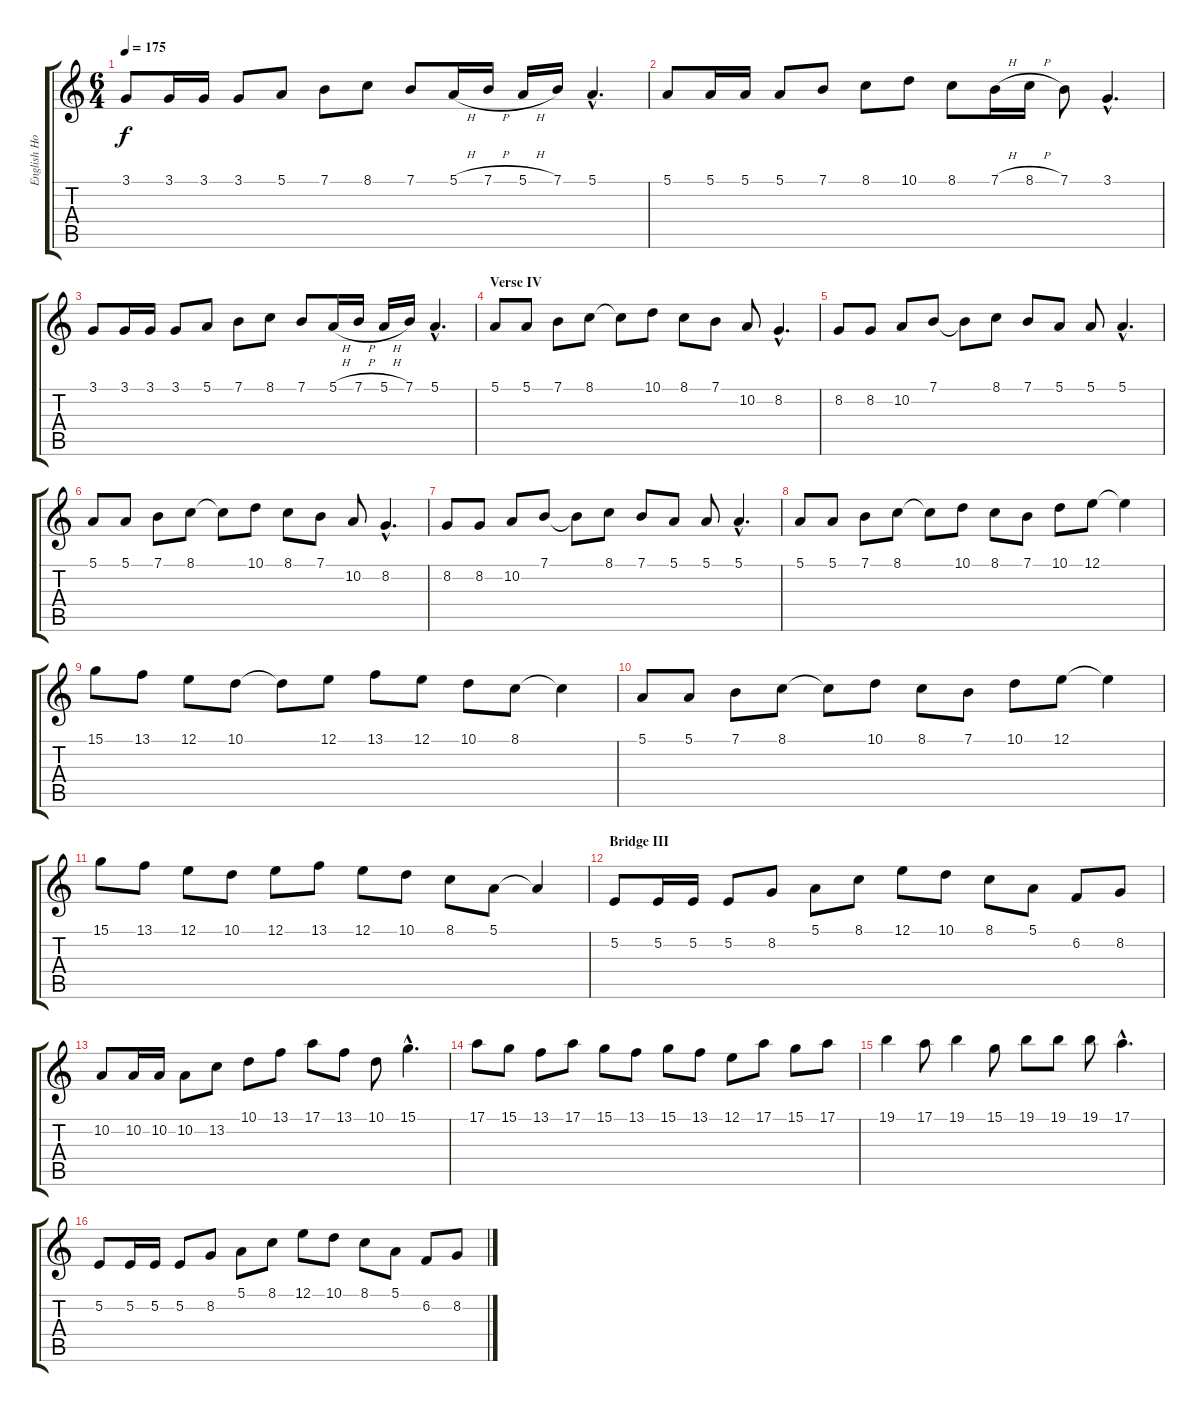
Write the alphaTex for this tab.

\track ("English Horn" "English Ho") {instrument englishhorn}
\staff {score tabs}
\tuning (E4 B3 G3 D3 A2 E2) {hide}
\ts (6 4)
\tempo 175
\clef g2
\ks c
3.1.8{dy f} 3.1.16 3.1.16 3.1.8 5.1.8 7.1.8 8.1.8 7.1.8 5.1{h}.16 7.1{h}.16 5.1{h}.16 7.1.16 5.1{hac}.4{d} |
5.1.8 5.1.16 5.1.16 5.1.8 7.1.8 8.1.8 10.1.8 8.1.8 7.1{h}.16 8.1{h}.16 7.1.8 3.1{hac}.4{d} |
3.1.8 3.1.16 3.1.16 3.1.8 5.1.8 7.1.8 8.1.8 7.1.8 5.1{h}.16 7.1{h}.16 5.1{h}.16 7.1.16 5.1{hac}.4{d} |
\section ("" "Verse IV")
5.1.8 5.1.8 7.1.8 8.1.8 8.1{t}.8 10.1.8 8.1.8 7.1.8 10.2.8 8.2{hac}.4{d} |
8.2.8 8.2.8 10.2.8 7.1.8 7.1{t}.8 8.1.8 7.1.8 5.1.8 5.1.8 5.1{hac}.4{d} |
5.1.8 5.1.8 7.1.8 8.1.8 8.1{t}.8 10.1.8 8.1.8 7.1.8 10.2.8 8.2{hac}.4{d} |
8.2.8 8.2.8 10.2.8 7.1.8 7.1{t}.8 8.1.8 7.1.8 5.1.8 5.1.8 5.1{hac}.4{d} |
5.1.8 5.1.8 7.1.8 8.1.8 8.1{t}.8 10.1.8 8.1.8 7.1.8 10.1.8 12.1.8 12.1{t}.4 |
15.1.8 13.1.8 12.1.8 10.1.8 10.1{t}.8 12.1.8 13.1.8 12.1.8 10.1.8 8.1.8 8.1{t}.4 |
5.1.8 5.1.8 7.1.8 8.1.8 8.1{t}.8 10.1.8 8.1.8 7.1.8 10.1.8 12.1.8 12.1{t}.4 |
15.1.8 13.1.8 12.1.8 10.1.8 12.1.8 13.1.8 12.1.8 10.1.8 8.1.8 5.1.8 5.1{t}.4 |
\section ("" "Bridge III")
5.2.8 5.2.16 5.2.16 5.2.8 8.2.8 5.1.8 8.1.8 12.1.8 10.1.8 8.1.8 5.1.8 6.2.8 8.2.8 |
10.2.8 10.2.16 10.2.16 10.2.8 13.2.8 10.1.8 13.1.8 17.1.8 13.1.8 10.1.8 15.1{hac}.4{d} |
17.1.8 15.1.8 13.1.8 17.1.8 15.1.8 13.1.8 15.1.8 13.1.8 12.1.8 17.1.8 15.1.8 17.1.8 |
19.1.4 17.1.8 19.1.4 15.1.8 19.1.8 19.1.8 19.1.8 17.1{hac}.4{d} |
5.2.8 5.2.16 5.2.16 5.2.8 8.2.8 5.1.8 8.1.8 12.1.8 10.1.8 8.1.8 5.1.8 6.2.8 8.2.8
